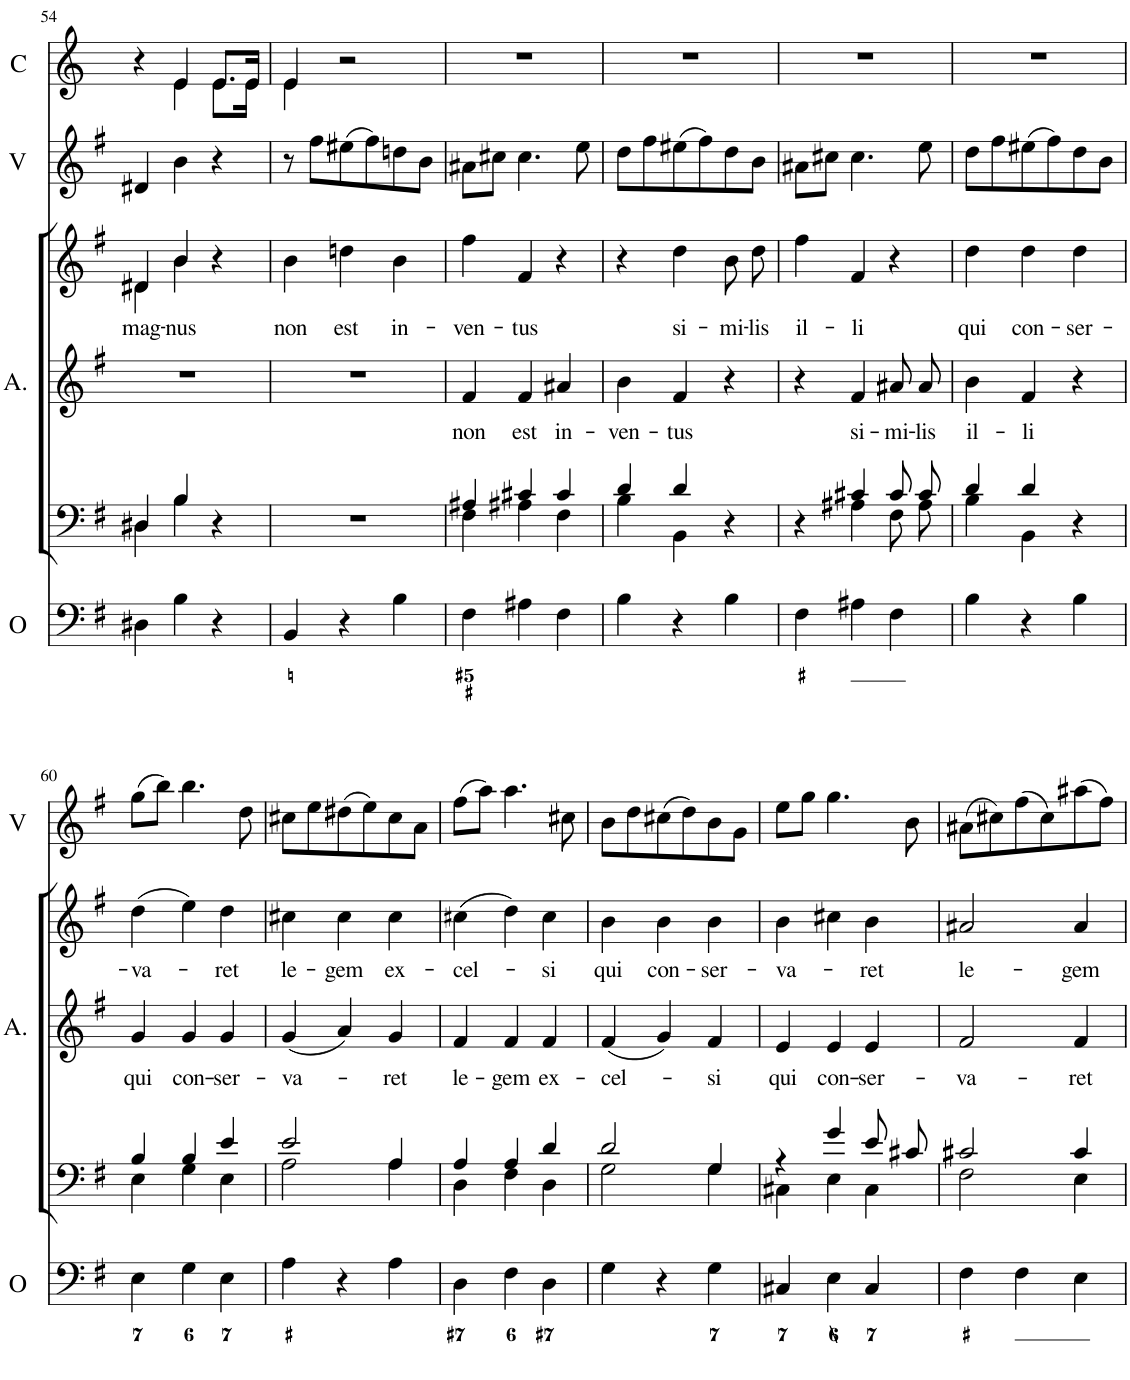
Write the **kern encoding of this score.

**kern	**kern	**kern	**kern	**kern	**text	**kern	**text	**kern	**kern
*part8	*part7	*part6	*part5	*part4	*part4	*part3	*part3	*part2	*part1
*staff8	*staff7	*staff6	*staff5	*staff4	*staff4	*staff3	*staff3	*staff2	*staff1
*I"Violin	*I"Violin	*I"Organo	*I"Voice	*I"Alto	*	*I"Voice	*	*I"2 Violini	*I"2 Corni in G
*I'Vln.	*I'Vln.	*I'O	*	*I'A.	*	*	*	*I'V	*I'C
!!LO:PB:g=z
*clefG2	*clefG2	*clefF4	*clefF4	*clefG2	*	*clefG2	*	*clefG2	*clefG2
*	*	*	*	*	*	*	*	*	*Trd3c5
*k[f#]	*k[f#]	*k[f#]	*k[f#]	*k[f#]	*	*k[f#]	*	*k[f#]	*k[]
*M3/4	*M3/4	*M3/4	*M3/4	*M3/4	*	*M3/4	*	*M3/4	*M3/4
=54	=54	=54	=54	=54	=54	=54	=54	=54	=54
*	*	*	*^	*	*	*	*	*	*
!	!	!	!	!	!	!	!	!LO:LY:b	!	!
*	*	*	*	*	*	*	*^	*	*	*^
4d#X	4d#X	4D#X\	4D#X/	4D#\	2.r	.	4d#X/	4d#\	mag-	4d#X/	4r	4ryy
!	!	!	!	!	!	!	!	!	!LO:LY:b	!	!	!
4b	4b	4B\	4B/	4B\	.	.	4b/	4b\	-nus	4b\	4e/	4e\
4r	4r	4r	4r	4ryy	.	.	4r	4ryy	.	4r	8.e/L	8.e\L
.	.	.	.	.	.	.	.	.	.	.	16e/Jk	16e\Jk
*	*	*	*v	*v	*	*	*v	*v	*	*	*	*
=55	=55	=55	=55	=55	=55	=55	=55	=55	=55	=55
!	!	!	!	!	!	!	!LO:LY:b	!	!	!
8r	8r	4BB/	2.r	2.r	.	4b\	non	8r	4e/	4e\
8ff#	8ff#	.	.	.	.	.	.	8ff#\L	.	.
!	!	!	!	!	!	!	!LO:LY:b	!	!	!
(8ee#X\L	(8ee#X\L	4r	.	.	.	4ddn\	est	(8ee#X\	2r	2ryy
8ff#\J)	8ff#\J)	.	.	.	.	.	.	8ff#\)	.	.
!	!	!	!	!	!	!	!LO:LY:b	!	!	!
8ddn\L	8ddn\L	4B\	.	.	.	4b\	in-	8ddn\	.	.
8b\J	8b\J	.	.	.	.	.	.	8b\J	.	.
*	*	*	*	*	*	*	*	*	*v	*v
=56	=56	=56	=56	=56	=56	=56	=56	=56	=56
*	*	*	*^	*	*	*	*	*	*
!	!	!	!	!	!	!LO:LY:b	!	!LO:LY:b	!	!
8a#X\L	8a#X\L	4F#\	4A#X/	4F#\	4f#/	non	4ff#\	-ven-	8a#X\L	2.r
8cc#X\J	8cc#X\J	.	.	.	.	.	.	.	8cc#X\J	.
!	!	!	!	!	!	!LO:LY:b	!	!LO:LY:b	!	!
4.cc#	4.cc#	4A#X\	4c#X/	4A#X\	4f#/	est	4f#/	-tus	4.cc#\	.
!	!	!	!	!	!	!LO:LY:b	!	!	!	!
.	.	4F#\	4c#/	4F#\	4a#X/	in-	4r	.	.	.
8ee	8ee	.	.	.	.	.	.	.	8ee\	.
=57	=57	=57	=57	=57	=57	=57	=57	=57	=57	=57
!	!	!	!	!	!	!LO:LY:b	!	!	!	!
8dd\L	8dd\L	4B\	4d/	4B\	4b\	-ven-	4r	.	8dd\L	2.r
8ff#\J	8ff#\J	.	.	.	.	.	.	.	8ff#\	.
!	!	!	!	!	!	!LO:LY:b	!	!LO:LY:b	!	!
(8ee#X\L	(8ee#X\L	4r	4d/	4BB\	4f#/	-tus	4dd\	si-	(8ee#X\	.
8ff#\J)	8ff#\J)	.	.	.	.	.	.	.	8ff#\)	.
!	!	!	!	!	!	!	!	!LO:LY:b	!	!
8dd\L	8dd\L	4B\	4r	4ryy	4r	.	8b\L	-mi-	8dd\	.
!	!	!	!	!	!	!	!	!LO:LY:b	!	!
8b\J	8b\J	.	.	.	.	.	8dd\J	-lis	8b\J	.
=58	=58	=58	=58	=58	=58	=58	=58	=58	=58	=58
!	!	!	!	!	!	!	!	!LO:LY:b	!	!
8a#X\L	8a#X\L	4F#\	4r	4ryy	4r	.	4ff#\	il-	8a#X\L	2.r
8cc#X\J	8cc#X\J	.	.	.	.	.	.	.	8cc#X\J	.
!	!	!	!	!	!	!LO:LY:b	!	!LO:LY:b	!	!
4.cc#	4.cc#	4A#X\	4c#X/	4A#X\	4f#/	si-	4f#/	-li	4.cc#\	.
!	!	!	!	!	!	!LO:LY:b	!	!	!	!
.	.	4F#\	8c#/L	8F#\L	8a#X/L	-mi-	4r	.	.	.
!	!	!	!	!	!	!LO:LY:b	!	!	!	!
8ee	8ee	.	8c#/J	8A#\J	8a#/J	-lis	.	.	8ee\	.
=59	=59	=59	=59	=59	=59	=59	=59	=59	=59	=59
!	!	!	!	!	!	!LO:LY:b	!	!LO:LY:b	!	!
8dd\L	8dd\L	4B\	4d/	4B\	4b\	il-	4dd\	qui	8dd\L	2.r
8ff#\J	8ff#\J	.	.	.	.	.	.	.	8ff#\	.
!	!	!	!	!	!	!LO:LY:b	!	!LO:LY:b	!	!
(8ee#X\L	(8ee#X\L	4r	4d/	4BB\	4f#/	-li	4dd\	con-	(8ee#X\	.
8ff#\J)	8ff#\J)	.	.	.	.	.	.	.	8ff#\)	.
!	!	!	!	!	!	!	!	!LO:LY:b	!	!
8dd\L	8dd\L	4B\	4r	4ryy	4r	.	4dd\	-ser-	8dd\	.
8b\J	8b\J	.	.	.	.	.	.	.	8b\J	.
!!LO:LB:g=z
=60	=60	=60	=60	=60	=60	=60	=60	=60	=60	=60
!	!	!	!	!	!	!LO:LY:b	!	!LO:LY:b	!	!
(8gg\L	(8gg\L	4E\	4B/	4E\	4g/	qui	(4dd\	-va-	(8gg\L	2.r
8bb\J)	8bb\J)	.	.	.	.	.	.	.	8bb\J)	.
!	!	!	!	!	!	!LO:LY:b	!	!	!	!
4.bb	4.bb	4G\	4B/	4G\	4g/	con-	4ee\)	.	4.bb\	.
!	!	!	!	!	!	!LO:LY:b	!	!LO:LY:b	!	!
.	.	4E\	4e/	4E\	4g/	-ser-	4dd\	-ret	.	.
8dd	8dd	.	.	.	.	.	.	.	8dd\	.
=61	=61	=61	=61	=61	=61	=61	=61	=61	=61	=61
!	!	!	!	!	!	!LO:LY:b	!	!LO:LY:b	!	!
8cc#X\L	8cc#X\L	4A\	2e/	2A\	(4g/	-va-	4cc#X\	le-	8cc#X\L	2.r
8ee\J	8ee\J	.	.	.	.	.	.	.	8ee\	.
!	!	!	!	!	!	!	!	!LO:LY:b	!	!
(8dd#X\L	(8dd#X\L	4r	.	.	4a/)	.	4cc#\	-gem	(8dd#X\	.
8ee\J)	8ee\J)	.	.	.	.	.	.	.	8ee\)	.
!	!	!	!	!	!	!LO:LY:b	!	!LO:LY:b	!	!
8cc#\L	8cc#\L	4A\	4A/	4A\	4g/	-ret	4cc#\	ex-	8cc#\	.
8a\J	8a\J	.	.	.	.	.	.	.	8a\J	.
=62	=62	=62	=62	=62	=62	=62	=62	=62	=62	=62
!	!	!	!	!	!	!LO:LY:b	!	!LO:LY:b	!	!
(8ff#\L	(8ff#\L	4D\	4A/	4D\	4f#/	le-	(4cc#X\	-cel-	(8ff#\L	2.r
8aa\J)	8aa\J)	.	.	.	.	.	.	.	8aa\J)	.
!	!	!	!	!	!	!LO:LY:b	!	!	!	!
4.aa	4.aa	4F#\	4A/	4F#\	4f#/	-gem	4dd\)	.	4.aa\	.
!	!	!	!	!	!	!LO:LY:b	!	!LO:LY:b	!	!
.	.	4D\	4d/	4D\	4f#/	ex-	4cc#\	-si	.	.
8cc#X	8cc#X	.	.	.	.	.	.	.	8cc#X\	.
=63	=63	=63	=63	=63	=63	=63	=63	=63	=63	=63
!	!	!	!	!	!	!LO:LY:b	!	!LO:LY:b	!	!
8b\L	8b\L	4G\	2d/	2G\	(4f#/	-cel-	4b\	qui	8b\L	2.r
8dd\J	8dd\J	.	.	.	.	.	.	.	8dd\	.
!	!	!	!	!	!	!	!	!LO:LY:b	!	!
(8cc#X\L	(8cc#X\L	4r	.	.	4g/)	.	4b\	con-	(8cc#X\	.
8dd\J)	8dd\J)	.	.	.	.	.	.	.	8dd\)	.
!	!	!	!	!	!	!LO:LY:b	!	!LO:LY:b	!	!
8b/L	8b/L	4G\	4G/	4G\	4f#/	-si	4b\	-ser-	8b\	.
8g/J	8g/J	.	.	.	.	.	.	.	8g\J	.
=64	=64	=64	=64	=64	=64	=64	=64	=64	=64	=64
!	!	!	!	!	!	!LO:LY:b	!	!LO:LY:b	!	!
8ee\L	8ee\L	4C#X/	4r	4C#X\	4e/	qui	4b\	-va-	8ee\L	2.r
8gg\J	8gg\J	.	.	.	.	.	.	.	8gg\J	.
!	!	!	!	!	!	!LO:LY:b	!	!	!	!
4.gg	4.gg	4E\	4g/	4E\	4e/	con-	4cc#X\	.	4.gg\	.
!	!	!	!	!	!	!LO:LY:b	!	!LO:LY:b	!	!
.	.	4C#/	8e/L	4C#\	4e/	-ser-	4b\	-ret	.	.
8b	8b	.	8c#X/J	.	.	.	.	.	8b\	.
=65	=65	=65	=65	=65	=65	=65	=65	=65	=65	=65
!	!	!	!	!	!	!LO:LY:b	!	!LO:LY:b	!	!
(8a#X\L	(8a#X\L	4F#\	2c#X/	2F#\	2f#/	-va-	2a#X/	le-	(8a#X\L	2.r
8cc#X\J)	8cc#X\J)	.	.	.	.	.	.	.	8cc#X\)	.
(8ff#\L	(8ff#\L	4F#\	.	.	.	.	.	.	(8ff#\	.
8cc#\J)	8cc#\J)	.	.	.	.	.	.	.	8cc#\)	.
!	!	!	!	!	!	!LO:LY:b	!	!LO:LY:b	!	!
(8aa#X\L	(8aa#X\L	4E\	4c#/	4E\	4f#/	-ret	4a#/	-gem	(8aa#X\	.
8ff#\J)	8ff#\J)	.	.	.	.	.	.	.	8ff#\J)	.
*	*	*	*v	*v	*	*	*	*	*	*
=	=	=	=	=	=	=	=	=	=
*-	*-	*-	*-	*-	*-	*-	*-	*-	*-
